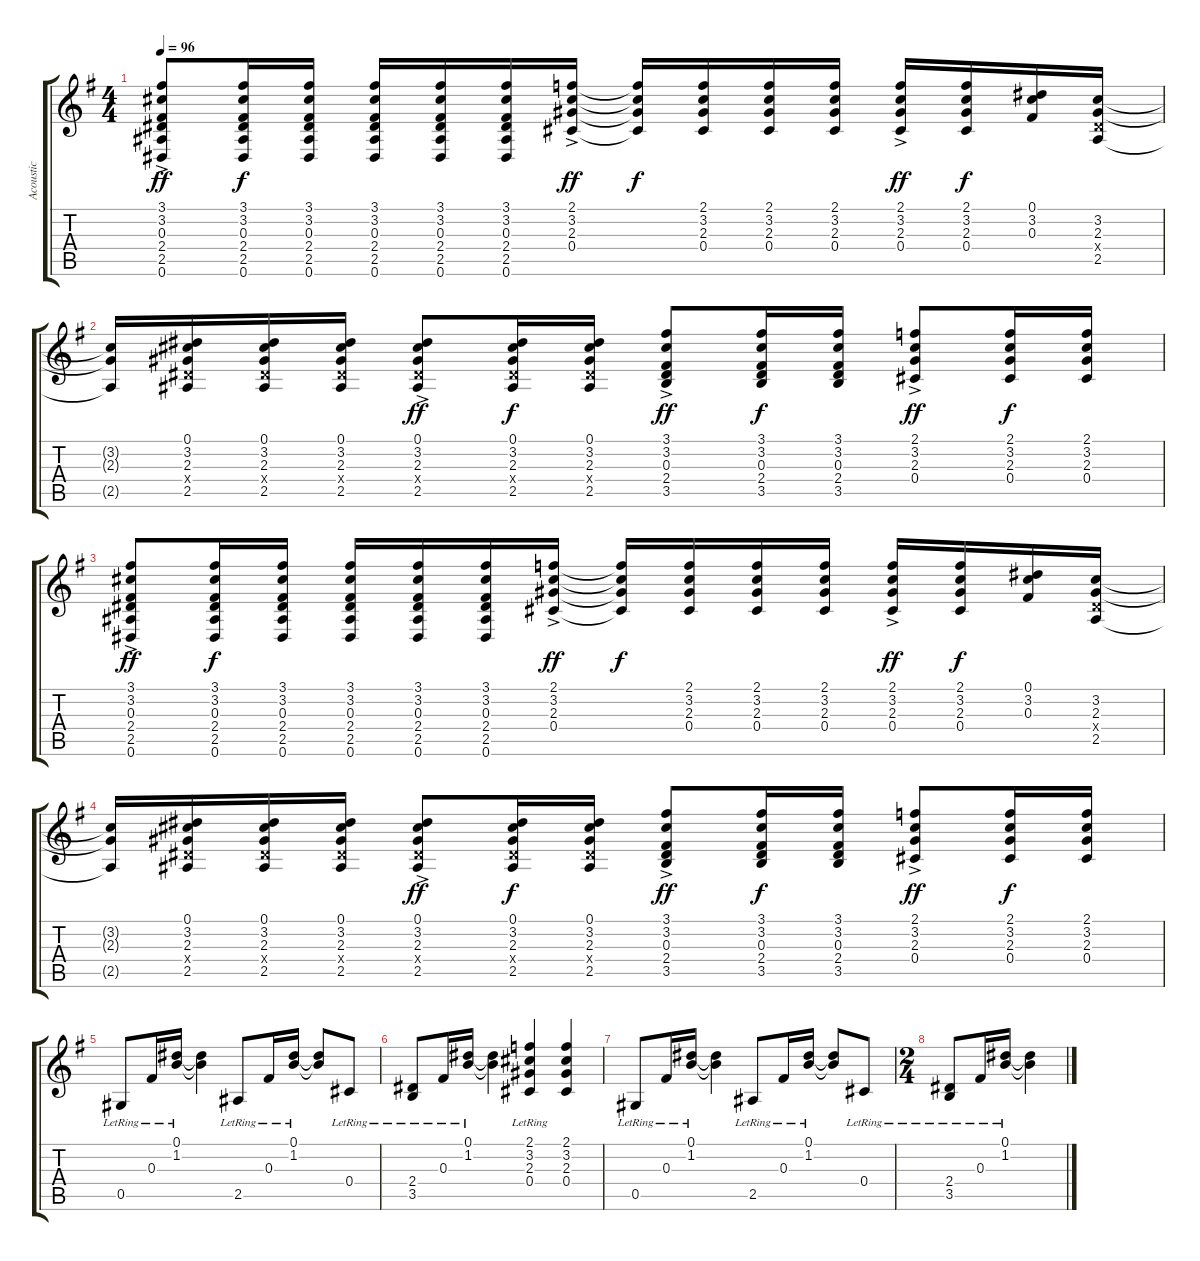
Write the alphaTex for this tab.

\track ("Acoustic" "Acoustic") {instrument acousticguitarsteel}
\staff {score tabs}
\tuning (Eb4 Bb3 Gb3 Db3 Ab2 Eb2) {hide}
\ts (4 4)
\tempo 96
\clef g2
\ks g
(3.1{ac} 3.2{ac} 0.3{ac} 2.4{ac} 2.5{ac} 0.6{ac}).8{dy ff} (3.1 3.2 0.3 2.4 2.5 0.6).16{dy f} (3.1 3.2 0.3 2.4 2.5 0.6).16 (3.1 3.2 0.3 2.4 2.5 0.6).16 (3.1 3.2 0.3 2.4 2.5 0.6).16 (3.1 3.2 0.3 2.4 2.5 0.6).16 (2.1{ac} 3.2{ac} 2.3{ac} 0.4{ac}).16{dy ff} (2.1{t} 3.2{t} 2.3{t} 0.4{t}).16{dy f} (2.1 3.2 2.3 0.4).16 (2.1 3.2 2.3 0.4).16 (2.1 3.2 2.3 0.4).16 (2.1{ac} 3.2{ac} 2.3{ac} 0.4{ac}).16{dy ff} (2.1 3.2 2.3 0.4).16{dy f} (0.1 3.2 0.3).16 (3.2 2.3 2.4{x} 2.5).16 |
(3.2{t} 2.3{t} 2.5{t}).16 (0.1 3.2 2.3 2.4{x} 2.5).16 (0.1 3.2 2.3 2.4{x} 2.5).16 (0.1 3.2 2.3 2.4{x} 2.5).16 (0.1{ac} 3.2{ac} 2.3{ac} 2.4{ac x} 2.5{ac}).8{dy ff} (0.1 3.2 2.3 2.4{x} 2.5).16{dy f} (0.1 3.2 2.3 2.4{x} 2.5).16 (3.1{ac} 3.2{ac} 0.3{ac} 2.4{ac} 3.5{ac}).8{dy ff} (3.1 3.2 0.3 2.4 3.5).16{dy f} (3.1 3.2 0.3 2.4 3.5).16 (2.1{ac} 3.2{ac} 2.3{ac} 0.4{ac}).8{dy ff} (2.1 3.2 2.3 0.4).16{dy f} (2.1 3.2 2.3 0.4).16 |
(3.1{ac} 3.2{ac} 0.3{ac} 2.4{ac} 2.5{ac} 0.6{ac}).8{dy ff} (3.1 3.2 0.3 2.4 2.5 0.6).16{dy f} (3.1 3.2 0.3 2.4 2.5 0.6).16 (3.1 3.2 0.3 2.4 2.5 0.6).16 (3.1 3.2 0.3 2.4 2.5 0.6).16 (3.1 3.2 0.3 2.4 2.5 0.6).16 (2.1{ac} 3.2{ac} 2.3{ac} 0.4{ac}).16{dy ff} (2.1{t} 3.2{t} 2.3{t} 0.4{t}).16{dy f} (2.1 3.2 2.3 0.4).16 (2.1 3.2 2.3 0.4).16 (2.1 3.2 2.3 0.4).16 (2.1{ac} 3.2{ac} 2.3{ac} 0.4{ac}).16{dy ff} (2.1 3.2 2.3 0.4).16{dy f} (0.1 3.2 0.3).16 (3.2 2.3 2.4{x} 2.5).16 |
(3.2{t} 2.3{t} 2.5{t}).16 (0.1 3.2 2.3 2.4{x} 2.5).16 (0.1 3.2 2.3 2.4{x} 2.5).16 (0.1 3.2 2.3 2.4{x} 2.5).16 (0.1{ac} 3.2{ac} 2.3{ac} 2.4{ac x} 2.5{ac}).8{dy ff} (0.1 3.2 2.3 2.4{x} 2.5).16{dy f} (0.1 3.2 2.3 2.4{x} 2.5).16 (3.1{ac} 3.2{ac} 0.3{ac} 2.4{ac} 3.5{ac}).8{dy ff} (3.1 3.2 0.3 2.4 3.5).16{dy f} (3.1 3.2 0.3 2.4 3.5).16 (2.1{ac} 3.2{ac} 2.3{ac} 0.4{ac}).8{dy ff} (2.1 3.2 2.3 0.4).16{dy f} (2.1 3.2 2.3 0.4).16 |
0.5{lr}.8 0.3{lr}.16 (0.1{lr} 1.2{lr}).16 (0.1{t} 1.2{t}).4 2.5{lr}.8 0.3{lr}.16 (0.1{lr} 1.2{lr}).16 (0.1{t} 1.2{t}).8 0.4{lr}.8 |
(2.4{lr} 3.5{lr}).8 0.3{lr}.16 (0.1{lr} 1.2{lr}).16 (0.1{t} 1.2{t}).4 (2.1{lr} 3.2{lr} 2.3{lr} 0.4{lr}).4 (2.1 3.2 2.3 0.4).4 |
0.5{lr}.8 0.3{lr}.16 (0.1{lr} 1.2{lr}).16 (0.1{t} 1.2{t}).4 2.5{lr}.8 0.3{lr}.16 (0.1{lr} 1.2{lr}).16 (0.1{t} 1.2{t}).8 0.4{lr}.8 |
\ts (2 4)
(2.4{lr} 3.5{lr}).8 0.3{lr}.16 (0.1{lr} 1.2{lr}).16 (0.1{t} 1.2{t}).4
